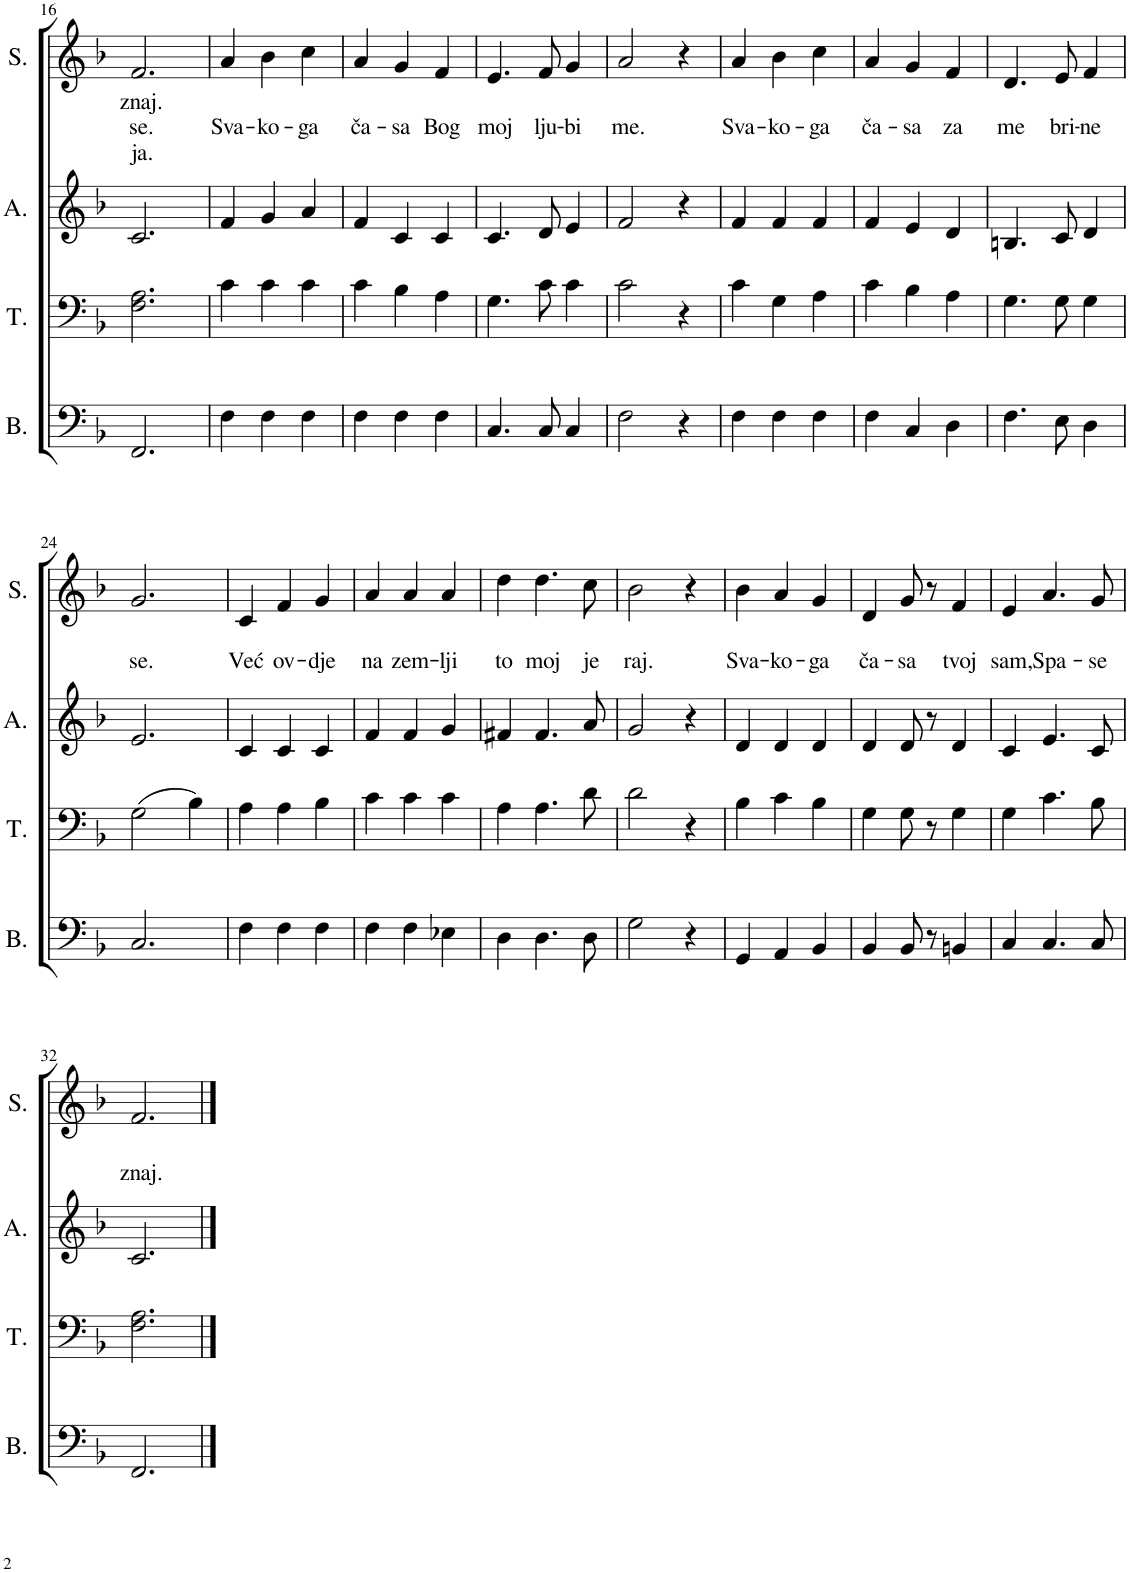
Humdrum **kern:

**kern	**kern	**kern	**kern	**text	**text	**text
*part4	*part3	*part2	*part1	*part1	*part1	*part1
*staff4	*staff3	*staff2	*staff1	*staff1	*staff1	*staff1
*I"Bass	*I"Tenor	*I"Alto	*I"Soprano	*	*	*
*I'B.	*I'T.	*I'A.	*I'S.	*	*	*
!!LO:PB:g=z
*clefF4	*clefF4	*clefG2	*clefG2	*	*	*
*k[b-]	*k[b-]	*k[b-]	*k[b-]	*	*	*
*M3/4	*M3/4	*M3/4	*M3/4	*	*	*
=16	=16	=16	=16	=16	=16	=16
!	!	!	!	!LO:LY:b	!LO:LY:b	!LO:LY:b
2.FF/	2.F\ 2.A\	2.c/	2.f/	znaj.	se.	ja.
=17	=17	=17	=17	=17	=17	=17
!	!	!	!	!	!LO:LY:b	!
4F\	4c\	4f/	4a/	.	Sva-	.
!	!	!	!	!	!LO:LY:b	!
4F\	4c\	4g/	4b-\	.	-ko-	.
!	!	!	!	!	!LO:LY:b	!
4F\	4c\	4a/	4cc\	.	-ga	.
=18	=18	=18	=18	=18	=18	=18
!	!	!	!	!	!LO:LY:b	!
4F\	4c\	4f/	4a/	.	ča-	.
!	!	!	!	!	!LO:LY:b	!
4F\	4B-\	4c/	4g/	.	-sa	.
!	!	!	!	!	!LO:LY:b	!
4F\	4A\	4c/	4f/	.	Bog	.
=19	=19	=19	=19	=19	=19	=19
!	!	!	!	!	!LO:LY:b	!
4.C/	4.G\	4.c/	4.e/	.	moj	.
!	!	!	!	!	!LO:LY:b	!
8C/	8c\	8d/	8f/	.	lju-	.
!	!	!	!	!	!LO:LY:b	!
4C/	4c\	4e/	4g/	.	-bi	.
=20	=20	=20	=20	=20	=20	=20
!	!	!	!	!	!LO:LY:b	!
2F\	2c\	2f/	2a/	.	me.	.
4r	4r	4r	4r	.	.	.
=21	=21	=21	=21	=21	=21	=21
!	!	!	!	!	!LO:LY:b	!
4F\	4c\	4f/	4a/	.	Sva-	.
!	!	!	!	!	!LO:LY:b	!
4F\	4G\	4f/	4b-\	.	-ko-	.
!	!	!	!	!	!LO:LY:b	!
4F\	4A\	4f/	4cc\	.	-ga	.
=22	=22	=22	=22	=22	=22	=22
!	!	!	!	!	!LO:LY:b	!
4F\	4c\	4f/	4a/	.	ča-	.
!	!	!	!	!	!LO:LY:b	!
4C/	4B-\	4e/	4g/	.	-sa	.
!	!	!	!	!	!LO:LY:b	!
4D\	4A\	4d/	4f/	.	za	.
=23	=23	=23	=23	=23	=23	=23
!	!	!	!	!	!LO:LY:b	!
4.F\	4.G\	4.Bn/	4.d/	.	me	.
!	!	!	!	!	!LO:LY:b	!
8E\	8G\	8c/	8e/	.	bri-	.
!	!	!	!	!	!LO:LY:b	!
4D\	4G\	4d/	4f/	.	-ne	.
!!LO:LB:g=z
=24	=24	=24	=24	=24	=24	=24
!	!	!	!	!	!LO:LY:b	!
2.C/	(2G\	2.e/	2.g/	.	se.	.
.	4B-\)	.	.	.	.	.
=25	=25	=25	=25	=25	=25	=25
!	!	!	!	!	!LO:LY:b	!
4F\	4A\	4c/	4c/	.	Već	.
!	!	!	!	!	!LO:LY:b	!
4F\	4A\	4c/	4f/	.	ov-	.
!	!	!	!	!	!LO:LY:b	!
4F\	4B-\	4c/	4g/	.	-dje	.
=26	=26	=26	=26	=26	=26	=26
!	!	!	!	!	!LO:LY:b	!
4F\	4c\	4f/	4a/	.	na	.
!	!	!	!	!	!LO:LY:b	!
4F\	4c\	4f/	4a/	.	zem-	.
!	!	!	!	!	!LO:LY:b	!
4E-X\	4c\	4g/	4a/	.	-lji	.
=27	=27	=27	=27	=27	=27	=27
!	!	!	!	!	!LO:LY:b	!
4D\	4A\	4f#X/	4dd\	.	to	.
!	!	!	!	!	!LO:LY:b	!
4.D\	4.A\	4.f#/	4.dd\	.	moj	.
!	!	!	!	!	!LO:LY:b	!
8D\	8d\	8a/	8cc\	.	je	.
=28	=28	=28	=28	=28	=28	=28
!	!	!	!	!	!LO:LY:b	!
2G\	2d\	2g/	2b-\	.	raj.	.
4r	4r	4r	4r	.	.	.
=29	=29	=29	=29	=29	=29	=29
!	!	!	!	!	!LO:LY:b	!
4GG/	4B-\	4d/	4b-\	.	Sva-	.
!	!	!	!	!	!LO:LY:b	!
4AA/	4c\	4d/	4a/	.	-ko-	.
!	!	!	!	!	!LO:LY:b	!
4BB-/	4B-\	4d/	4g/	.	-ga	.
=30	=30	=30	=30	=30	=30	=30
!	!	!	!	!	!LO:LY:b	!
4BB-/	4G\	4d/	4d/	.	ča-	.
!	!	!	!	!	!LO:LY:b	!
8BB-/	8G\	8d/	8g/	.	-sa	.
8r	8r	8r	8r	.	.	.
!	!	!	!	!	!LO:LY:b	!
4BBn/	4G\	4d/	4f/	.	tvoj	.
=31	=31	=31	=31	=31	=31	=31
!	!	!	!	!	!LO:LY:b	!
4C/	4G\	4c/	4e/	.	sam,	.
!	!	!	!	!	!LO:LY:b	!
4.C/	4.c\	4.e/	4.a/	.	Spa-	.
!	!	!	!	!	!LO:LY:b	!
8C/	8B-\	8c/	8g/	.	-se	.
!!LO:LB:g=z
=32	=32	=32	=32	=32	=32	=32
!	!	!	!	!	!LO:LY:b	!
2.FF/	2.F\ 2.A\	2.c/	2.f/	.	znaj.	.
==	==	==	==	==	==	==
*-	*-	*-	*-	*-	*-	*-
